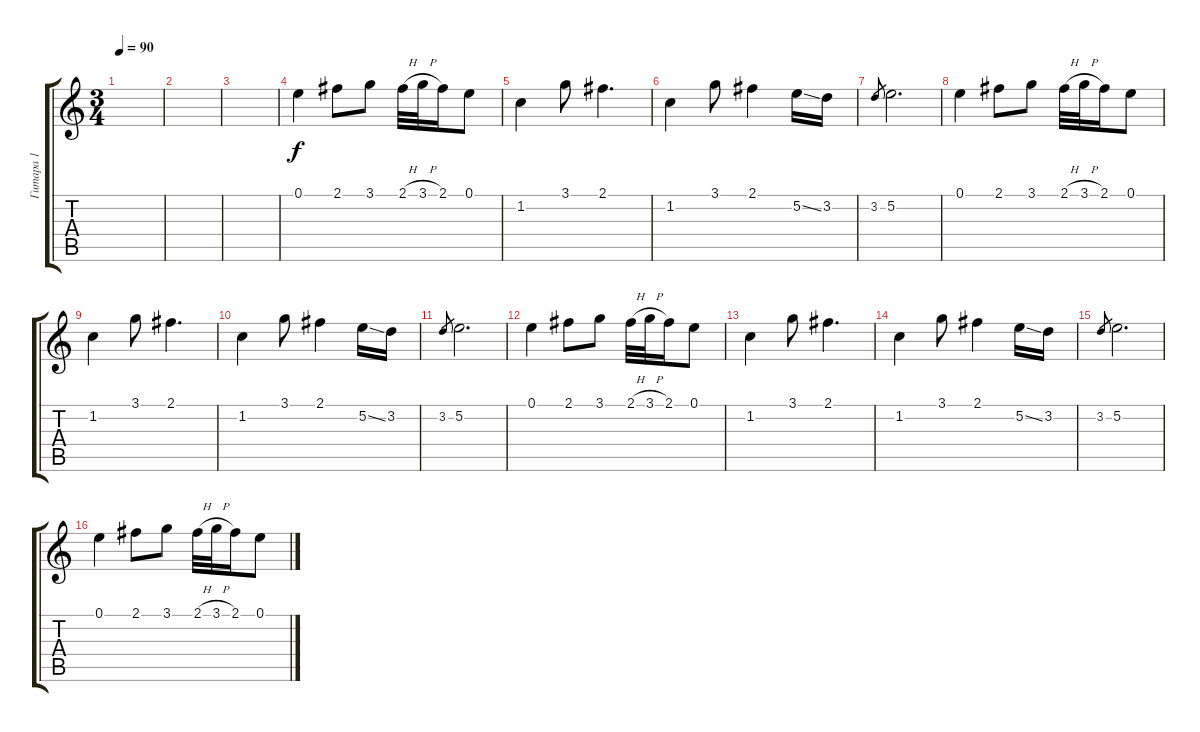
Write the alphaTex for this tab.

\track ("Гитара 1" "Гитара 1") {instrument acousticguitarsteel}
\staff {score tabs}
\tuning (E4 B3 G3 D3 A2 E2) {hide}
\ts (3 4)
\tempo 90
\clef g2
\ks c
|
|
|
0.1.4 2.1.8 3.1.8 2.1{h}.32 3.1{h}.32 2.1.16 0.1.8 |
1.2.4 3.1.8 2.1.4{d} |
1.2.4 3.1.8 2.1.4 5.2{ss}.16 3.2.16 |
3.2.8{gr} 5.2.2{d} |
0.1.4 2.1.8 3.1.8 2.1{h}.32 3.1{h}.32 2.1.16 0.1.8 |
1.2.4 3.1.8 2.1.4{d} |
1.2.4 3.1.8 2.1.4 5.2{ss}.16 3.2.16 |
3.2.8{gr} 5.2.2{d} |
0.1.4 2.1.8 3.1.8 2.1{h}.32 3.1{h}.32 2.1.16 0.1.8 |
1.2.4 3.1.8 2.1.4{d} |
1.2.4 3.1.8 2.1.4 5.2{ss}.16 3.2.16 |
3.2.8{gr} 5.2.2{d} |
0.1.4 2.1.8 3.1.8 2.1{h}.32 3.1{h}.32 2.1.16 0.1.8
